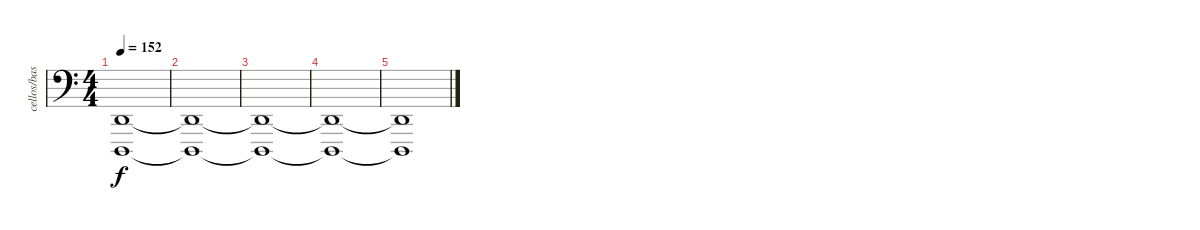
\track ("cellos/basses" "cellos/bas") {instrument stringensemble1}
\staff {score}
\tuning (G2 D2 A1 E1 B0) {hide}
\ts (4 4)
\tempo 152
\clef f4
\ks c
(0.2{t} 3.5{t}).1{dy f} |
(0.2{t} 3.5{t}).1{volume 0} |
(0.2{t} 3.5{t}).1 |
(0.2{t} 3.5{t}).1 |
(0.2{t} 3.5{t}).1
